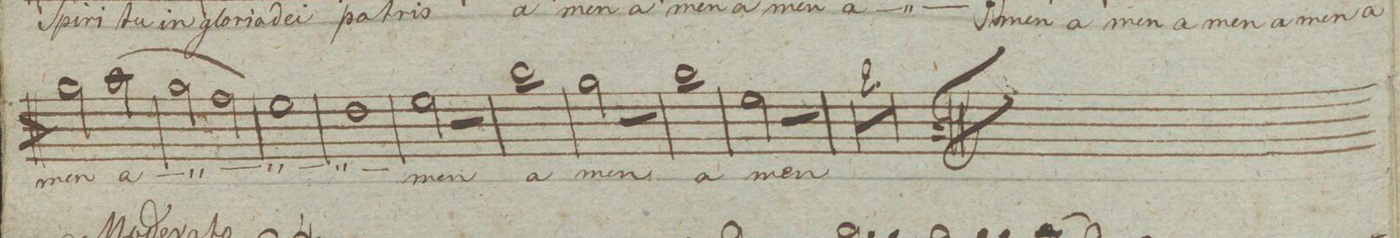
**kern	**text	**dynam
*I"Soprano.	*	*
*clefC1	*	*
*k[]	*	*
*met(c|)	*	*
*M2/2	*	*
2ee\	-men	.
.	.	]
(2ff\	a-	.
=225	=225	=225
2ee\	.	.
2dd\)	.	.
=226	=226	=226
1cc\	.	.
=227	=227	=227
1b\	.	.
=228	=228	=228
2cc\	-men	.
2r	.	.
=229	=229	=229
1gg\	a-	.
=230	=230	=230
2ee\	-men	.
2r	.	.
=231	=231	=231
1gg\	a-	.
=232	=232	=232
2cc\	-men	.
2r	.	.
=233	=233	=233
1r	.	.
=234	=234	=234
1r	.	.
==	==	==
*-	*-	*-
